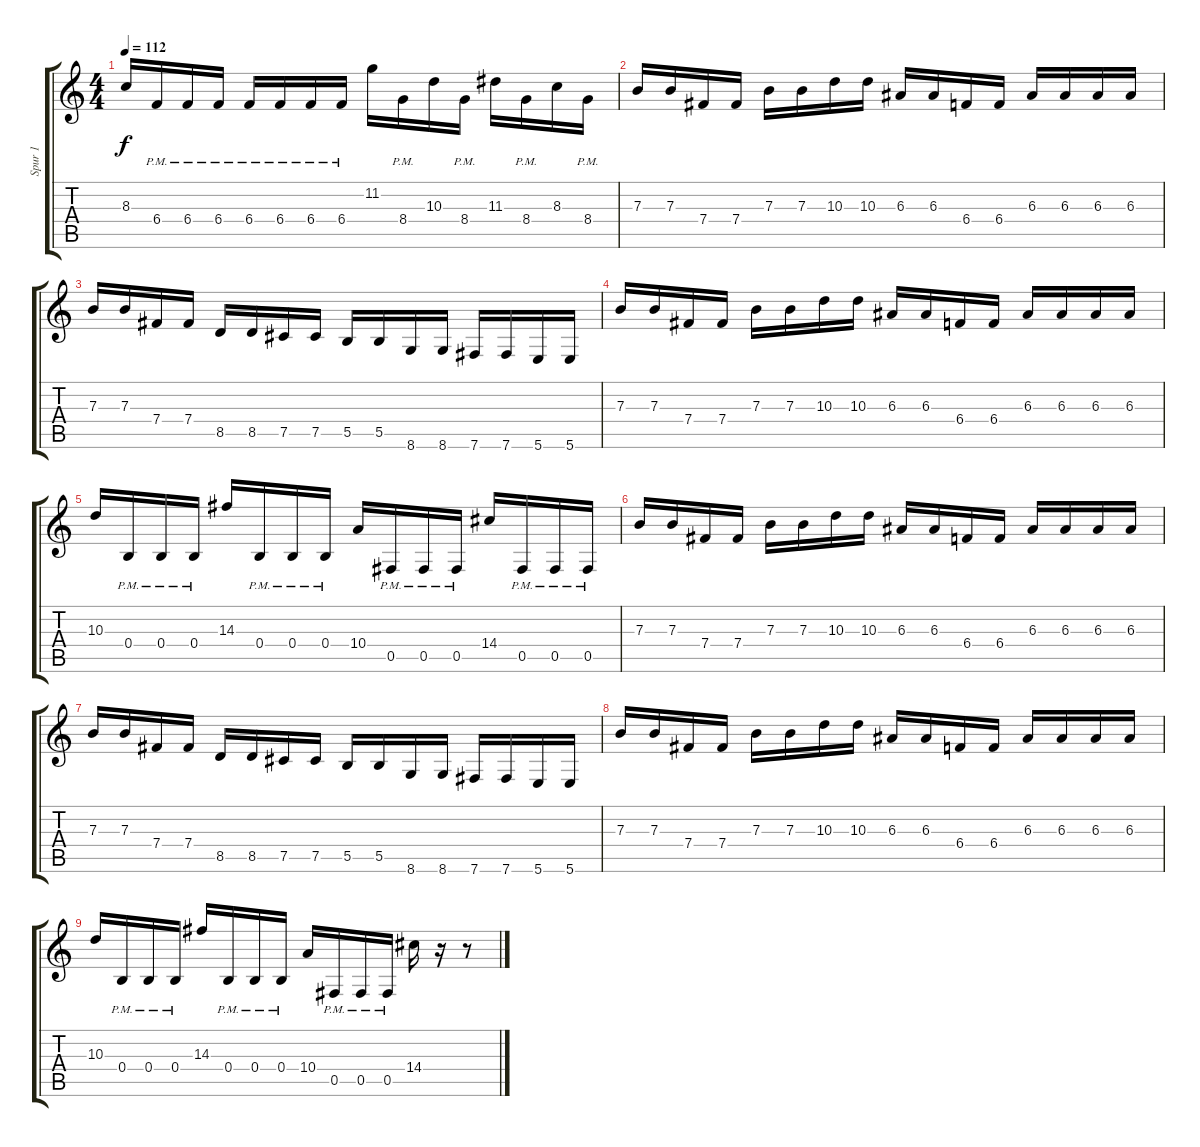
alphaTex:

\track ("Spur 1" "Spur 1") {instrument distortionguitar}
\staff {score tabs}
\tuning (Db4 Ab3 E3 B2 Gb2 B1) {hide}
\ts (4 4)
\tempo 112
\clef g2
\ks c
8.3.16{dy f} 6.4{pm}.16 6.4{pm}.16 6.4{pm}.16 6.4{pm}.16 6.4{pm}.16 6.4{pm}.16 6.4{pm}.16 11.2.16 8.4{pm}.16 10.3.16 8.4{pm}.16 11.3.16 8.4{pm}.16 8.3.16 8.4{pm}.16 |
7.3.16 7.3.16 7.4.16 7.4.16 7.3.16 7.3.16 10.3.16 10.3.16 6.3.16 6.3.16 6.4.16 6.4.16 6.3.16 6.3.16 6.3.16 6.3.16 |
7.3.16 7.3.16 7.4.16 7.4.16 8.5.16 8.5.16 7.5.16 7.5.16 5.5.16 5.5.16 8.6.16 8.6.16 7.6.16 7.6.16 5.6.16 5.6.16 |
7.3.16 7.3.16 7.4.16 7.4.16 7.3.16 7.3.16 10.3.16 10.3.16 6.3.16 6.3.16 6.4.16 6.4.16 6.3.16 6.3.16 6.3.16 6.3.16 |
10.3.16 0.4{pm}.16 0.4{pm}.16 0.4{pm}.16 14.3.16 0.4{pm}.16 0.4{pm}.16 0.4{pm}.16 10.4.16 0.5{pm}.16 0.5{pm}.16 0.5{pm}.16 14.4.16 0.5{pm}.16 0.5{pm}.16 0.5{pm}.16 |
7.3.16 7.3.16 7.4.16 7.4.16 7.3.16 7.3.16 10.3.16 10.3.16 6.3.16 6.3.16 6.4.16 6.4.16 6.3.16 6.3.16 6.3.16 6.3.16 |
7.3.16 7.3.16 7.4.16 7.4.16 8.5.16 8.5.16 7.5.16 7.5.16 5.5.16 5.5.16 8.6.16 8.6.16 7.6.16 7.6.16 5.6.16 5.6.16 |
7.3.16 7.3.16 7.4.16 7.4.16 7.3.16 7.3.16 10.3.16 10.3.16 6.3.16 6.3.16 6.4.16 6.4.16 6.3.16 6.3.16 6.3.16 6.3.16 |
10.3.16 0.4{pm}.16 0.4{pm}.16 0.4{pm}.16 14.3.16 0.4{pm}.16 0.4{pm}.16 0.4{pm}.16 10.4.16 0.5{pm}.16 0.5{pm}.16 0.5{pm}.16 14.4.16 r.16 r.8
